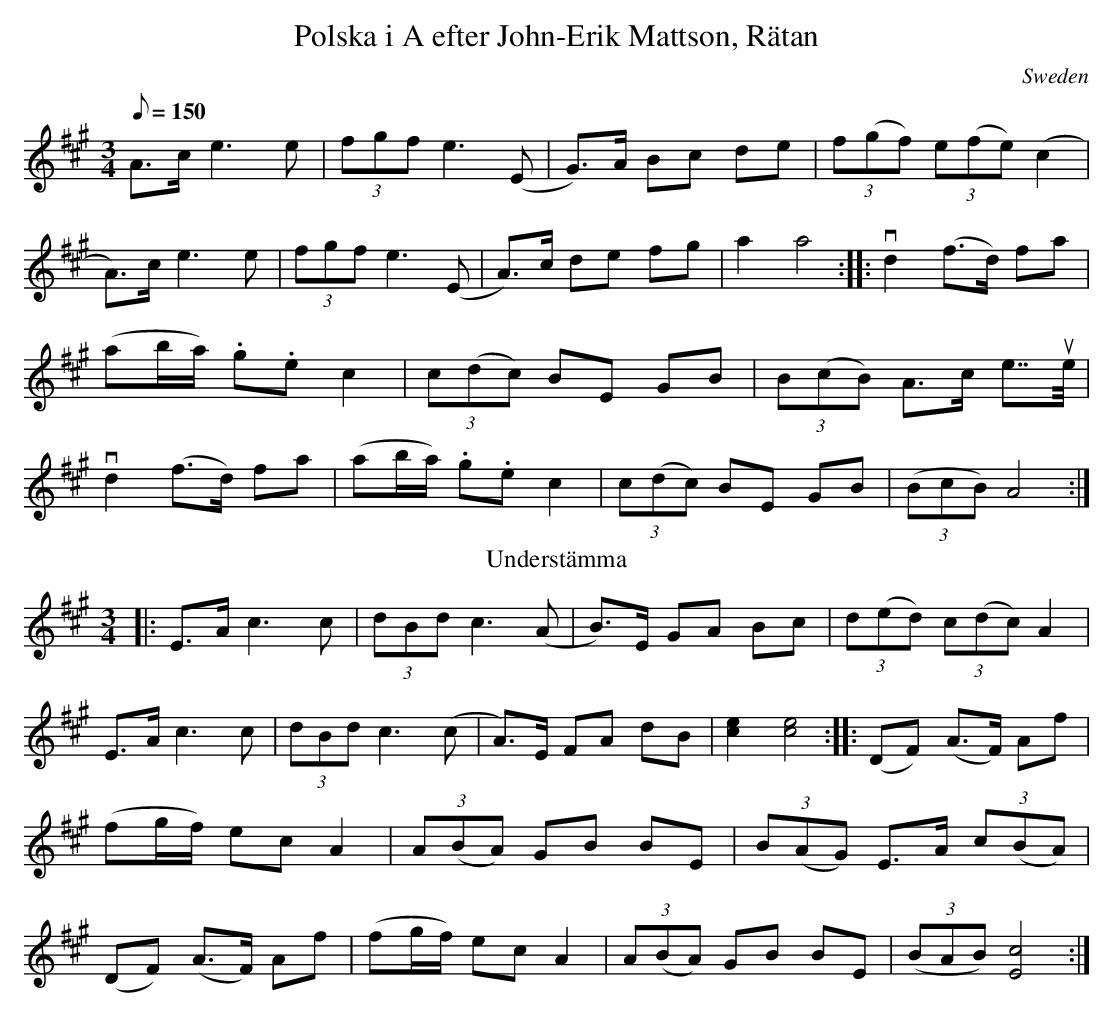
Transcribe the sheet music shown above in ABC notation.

X:1
T:Polska i A efter John-Erik Mattson, Rätan
O:Sweden
M:3/4
L:1/8
Q:150
K:A
A>c e3 e|(3fgf e3 (E|G)>A Bc de|(3f(gf) (3e(fe) (c2|\
A>)c e3 e|(3fgf e3 (E|A)>c de fg|a2 a4::\
vd2 (f>d) fa|(ab/a/) .g.e c2|(3c(dc) BE GB|(3B(cB) A>c e>>ue|\
vd2 (f>d) fa|(ab/a/) .g.e c2|(3c(dc) BE GB|((3BcB) A4:|\
T:Understämma\
|:E>A c3 c|(3dBd c3 (A|B>)E GA Bc|(3d(ed) (3c(dc) A2|\
E>A c3 c|(3dBd c3 (c|A>)E FA dB|[c2e2][c4e4]::\
(DF) (A>F) Af|(fg/f/) ec A2|(3A(BA) GB BE|(3B(AG) E>A (3c(BA)|\
(DF) (A>F) Af|(fg/f/) ec A2|(3A(BA) GB BE|((3BAB) [E4c4]:|
